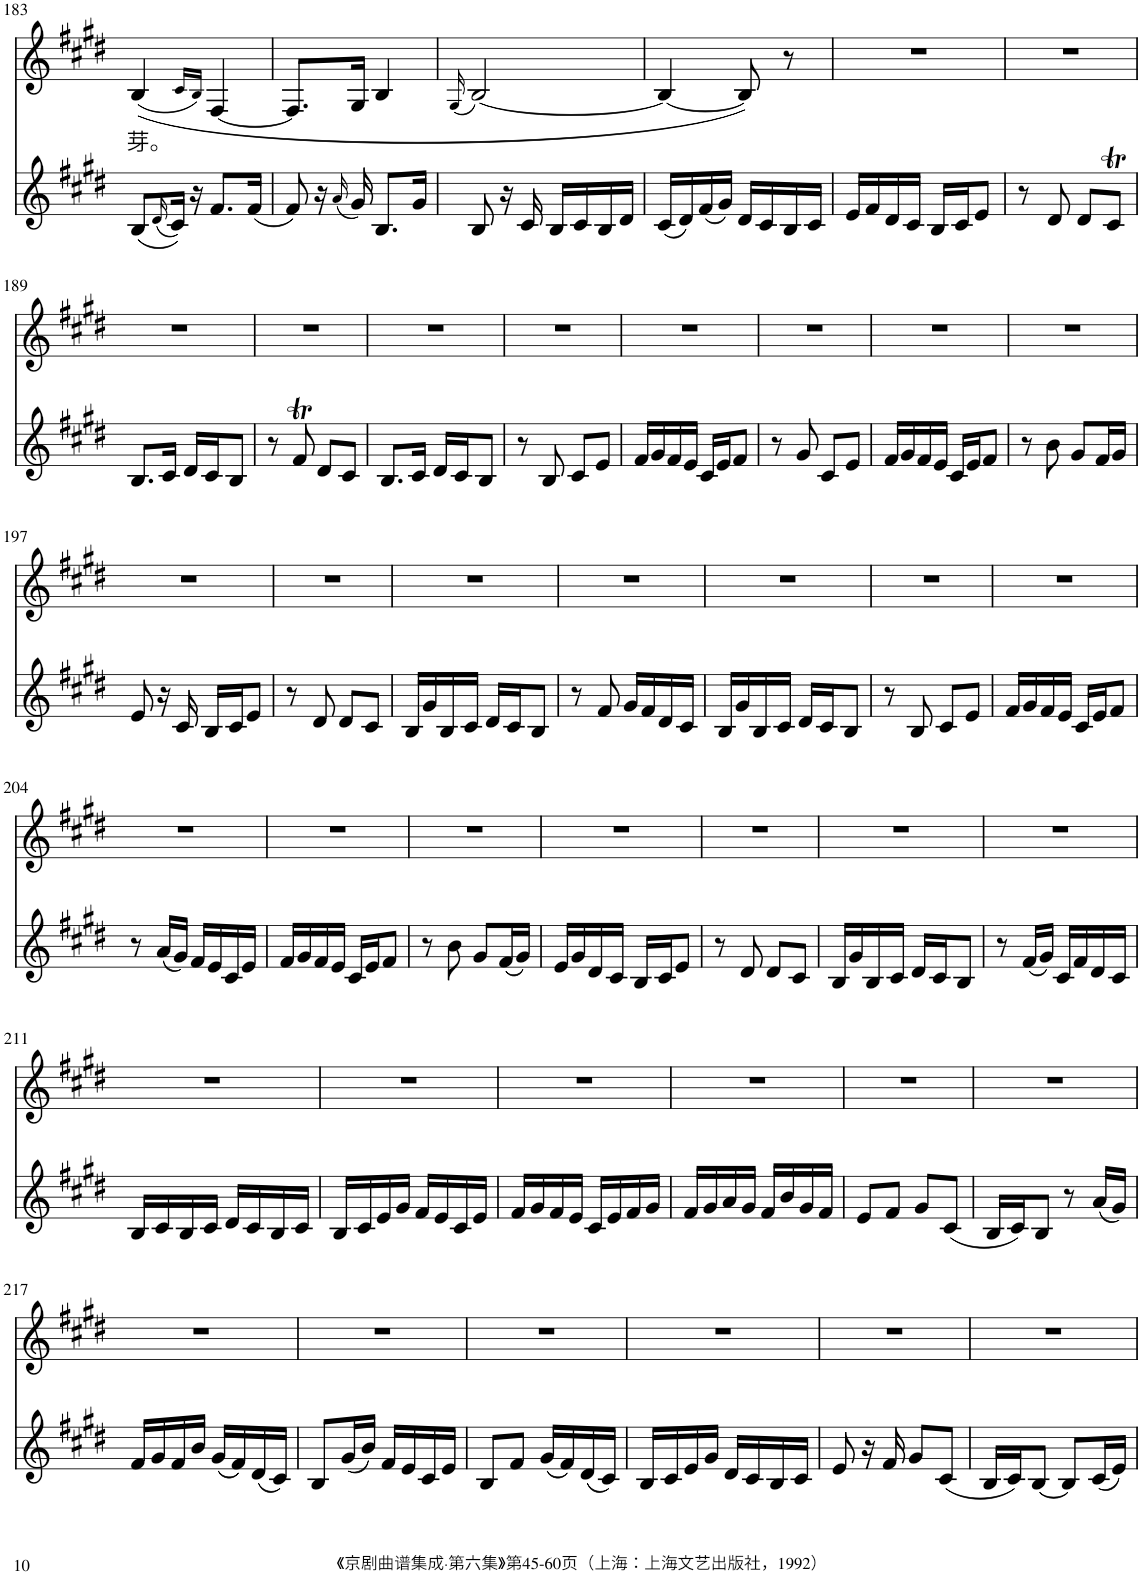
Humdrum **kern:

**kern	**kern	**text
*part2	*part1	*part1
*staff2	*staff1	*staff1
*I"Piano	*I"Piano	*
*I'Pno	*I'Pno	*
!!LO:PB:g=z
*clefG2	*clefG2	*
*k[f#c#g#d#]	*k[f#c#g#d#]	*
*M2/4	*M2/4	*
=183	=183	=183
!	!	!LO:LY:b
(8B/L	((4B/	芽。
(16qd#/	.	.
16c#/Jk))	.	.
16r	.	.
.	16qc#/LL	.
.	16qB/JJ)	.
8.f#/L	[4F#/	.
(16f#/Jk	.	.
=184	=184	=184
8f#/)	8.F#/L]	.
16r	.	.
(16qa/	.	.
16g#/)	16G#/Jk	.
8.B/L	4B/	.
16g#/Jk	.	.
=185	=185	=185
.	(16qG#/	.
8B/	[2B/)	.
16r	.	.
16c#/	.	.
16B/LL	.	.
16c#/	.	.
16B/	.	.
16d#/JJ	.	.
=186	=186	=186
(16c#/LL	4B/_	.
16d#/)	.	.
(16f#/	.	.
16g#/JJ)	.	.
16d#/LL	8B/])	.
16c#/	.	.
16B/	8r	.
16c#/JJ	.	.
=187	=187	=187
16e/LL	2r	.
16f#/	.	.
16d#/	.	.
16c#/JJ	.	.
16B/LL	.	.
16c#/J	.	.
8e/J	.	.
=188	=188	=188
8r	2r	.
8d#/	.	.
8d#/L	.	.
8c#T/J	.	.
!!LO:LB:g=z
=189	=189	=189
8.B/L	2r	.
16c#/Jk	.	.
16d#/LL	.	.
16c#/J	.	.
8B/J	.	.
=190	=190	=190
8r	2r	.
8f#T/	.	.
8d#/L	.	.
8c#/J	.	.
=191	=191	=191
8.B/L	2r	.
16c#/Jk	.	.
16d#/LL	.	.
16c#/J	.	.
8B/J	.	.
=192	=192	=192
8r	2r	.
8B/	.	.
8c#/L	.	.
8e/J	.	.
=193	=193	=193
16f#/LL	2r	.
16g#/	.	.
16f#/	.	.
16e/JJ	.	.
16c#/LL	.	.
16e/J	.	.
8f#/J	.	.
=194	=194	=194
8r	2r	.
8g#/	.	.
8c#/L	.	.
8e/J	.	.
=195	=195	=195
16f#/LL	2r	.
16g#/	.	.
16f#/	.	.
16e/JJ	.	.
16c#/LL	.	.
16e/J	.	.
8f#/J	.	.
=196	=196	=196
8r	2r	.
8b\	.	.
8g#/L	.	.
16f#/L	.	.
16g#/JJ	.	.
!!LO:LB:g=z
=197	=197	=197
8e/	2r	.
16r	.	.
16c#/	.	.
16B/LL	.	.
16c#/J	.	.
8e/J	.	.
=198	=198	=198
8r	2r	.
8d#/	.	.
8d#/L	.	.
8c#/J	.	.
=199	=199	=199
16B/LL	2r	.
16g#/	.	.
16B/	.	.
16c#/JJ	.	.
16d#/LL	.	.
16c#/J	.	.
8B/J	.	.
=200	=200	=200
8r	2r	.
8f#/	.	.
16g#/LL	.	.
16f#/	.	.
16d#/	.	.
16c#/JJ	.	.
=201	=201	=201
16B/LL	2r	.
16g#/	.	.
16B/	.	.
16c#/JJ	.	.
16d#/LL	.	.
16c#/J	.	.
8B/J	.	.
=202	=202	=202
8r	2r	.
8B/	.	.
8c#/L	.	.
8e/J	.	.
=203	=203	=203
16f#/LL	2r	.
16g#/	.	.
16f#/	.	.
16e/JJ	.	.
16c#/LL	.	.
16e/J	.	.
8f#/J	.	.
!!LO:LB:g=z
=204	=204	=204
8r	2r	.
(16a/LL	.	.
16g#/JJ)	.	.
16f#/LL	.	.
16e/	.	.
16c#/	.	.
16e/JJ	.	.
=205	=205	=205
16f#/LL	2r	.
16g#/	.	.
16f#/	.	.
16e/JJ	.	.
16c#/LL	.	.
16e/J	.	.
8f#/J	.	.
=206	=206	=206
8r	2r	.
8b\	.	.
8g#/L	.	.
(16f#/L	.	.
16g#/JJ)	.	.
=207	=207	=207
16e/LL	2r	.
16g#/	.	.
16d#/	.	.
16c#/JJ	.	.
16B/LL	.	.
16c#/J	.	.
8e/J	.	.
=208	=208	=208
8r	2r	.
8d#/	.	.
8d#/L	.	.
8c#/J	.	.
=209	=209	=209
16B/LL	2r	.
16g#/	.	.
16B/	.	.
16c#/JJ	.	.
16d#/LL	.	.
16c#/J	.	.
8B/J	.	.
=210	=210	=210
8r	2r	.
(16f#/LL	.	.
16g#/JJ)	.	.
16c#/LL	.	.
16f#/	.	.
16d#/	.	.
16c#/JJ	.	.
!!LO:LB:g=z
=211	=211	=211
16B/LL	2r	.
16c#/	.	.
16B/	.	.
16c#/JJ	.	.
16d#/LL	.	.
16c#/	.	.
16B/	.	.
16c#/JJ	.	.
=212	=212	=212
16B/LL	2r	.
16c#/	.	.
16e/	.	.
16g#/JJ	.	.
16f#/LL	.	.
16e/	.	.
16c#/	.	.
16e/JJ	.	.
=213	=213	=213
16f#/LL	2r	.
16g#/	.	.
16f#/	.	.
16e/JJ	.	.
16c#/LL	.	.
16e/	.	.
16f#/	.	.
16g#/JJ	.	.
=214	=214	=214
16f#/LL	2r	.
16g#/	.	.
16a/	.	.
16g#/JJ	.	.
16f#/LL	.	.
16b/	.	.
16g#/	.	.
16f#/JJ	.	.
=215	=215	=215
8e/L	2r	.
8f#/J	.	.
8g#/L	.	.
(8c#/J	.	.
=216	=216	=216
16B/LL	2r	.
16c#/J)	.	.
8B/J	.	.
8r	.	.
(16a/LL	.	.
16g#/JJ)	.	.
!!LO:LB:g=z
=217	=217	=217
16f#/LL	2r	.
16g#/	.	.
16f#/	.	.
16b/JJ	.	.
(16g#/LL	.	.
16f#/)	.	.
(16d#/	.	.
16c#/JJ)	.	.
=218	=218	=218
8B/L	2r	.
(16g#/L	.	.
16b/JJ)	.	.
16f#/LL	.	.
16e/	.	.
16c#/	.	.
16e/JJ	.	.
=219	=219	=219
8B/L	2r	.
8f#/J	.	.
(16g#/LL	.	.
16f#/)	.	.
(16d#/	.	.
16c#/JJ)	.	.
=220	=220	=220
16B/LL	2r	.
16c#/	.	.
16e/	.	.
16g#/JJ	.	.
16d#/LL	.	.
16c#/	.	.
16B/	.	.
16c#/JJ	.	.
=221	=221	=221
8e/	2r	.
16r	.	.
16f#/	.	.
8g#/L	.	.
(8c#/J	.	.
=222	=222	=222
16B/LL	2r	.
16c#/J)	.	.
[8B/J	.	.
8B/L]	.	.
(16c#/L	.	.
16e/JJ)	.	.
=	=	=
*-	*-	*-
